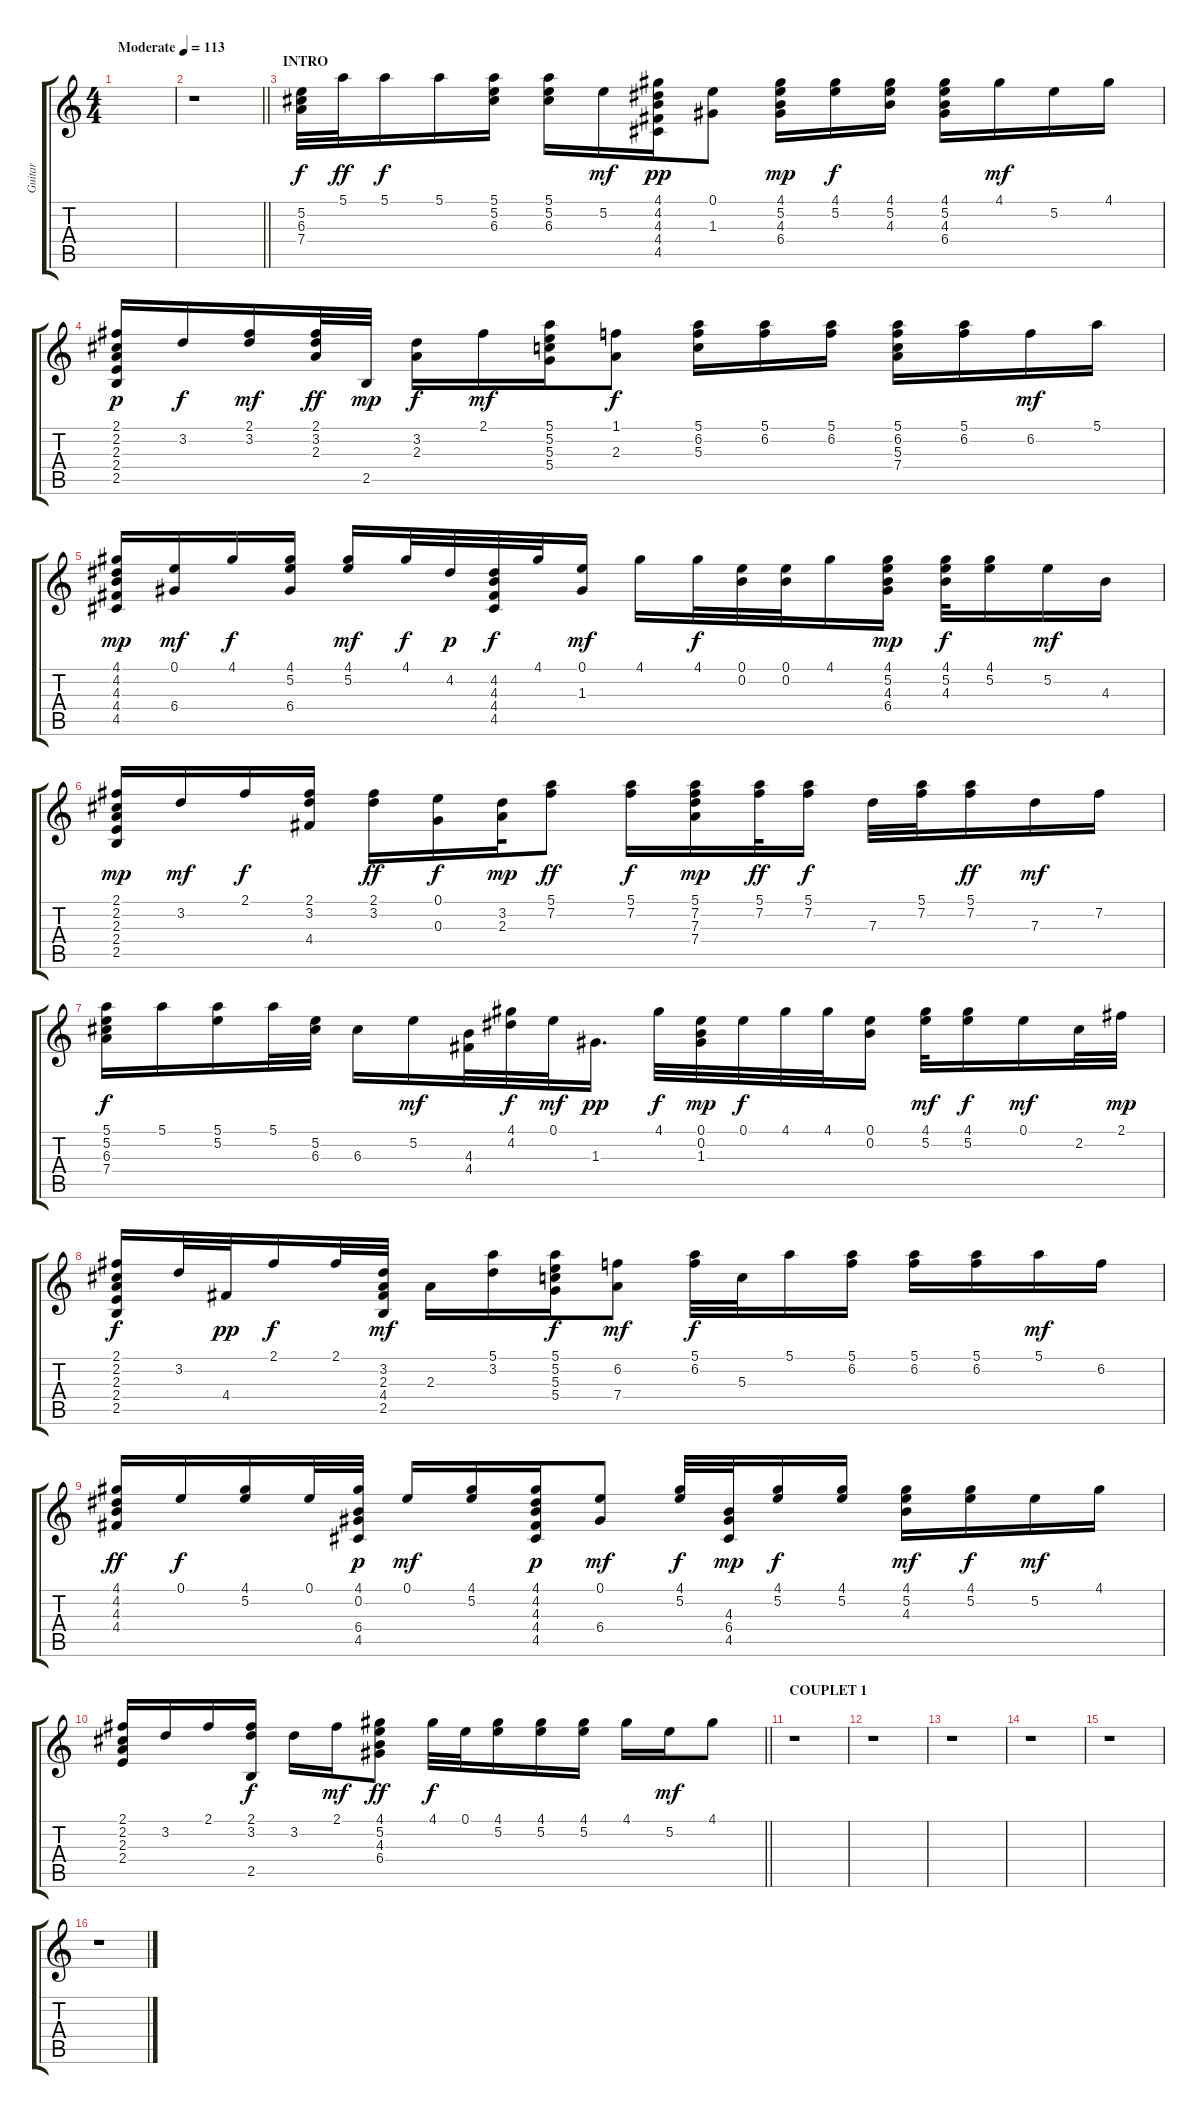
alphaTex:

\track ("Guitar" "Guitar") {instrument electricguitarclean}
\staff {score tabs}
\tuning (E4 B3 G3 D3 A2 E2) {hide}
\ts (4 4)
\tempo (113 "Moderate")
\clef g2
\ks c
|
\barLineRight lightlight
r.1 |
\section ("" "INTRO")
(5.2 6.3 7.4).32 5.1.32{dy ff} 5.1.16{dy f} 5.1.16 (5.1 5.2 6.3).16 (5.1 5.2 6.3).16 5.2.16{dy mf} (4.1 4.2 4.3 4.4 4.5).16{dy pp} (0.1 1.3).8 (4.1 5.2 4.3 6.4).16{dy mp} (4.1 5.2).16{dy f} (4.1 5.2 4.3).16 (4.1 5.2 4.3 6.4).16 4.1.16{dy mf} 5.2.16 4.1.16 |
(2.1 2.2 2.3 2.4 2.5).16{dy p} 3.2.16{dy f} (2.1 3.2).16{dy mf} (2.1 3.2 2.3).32{dy ff} 2.5.32{dy mp} (3.2 2.3).16{dy f} 2.1.16{dy mf} (5.1 5.2 5.3 5.4).16 (1.1 2.3).8{dy f} (5.1 6.2 5.3).16 (5.1 6.2).16 (5.1 6.2).16 (5.1 6.2 5.3 7.4).16 (5.1 6.2).16 6.2.16{dy mf} 5.1.16 |
(4.1 4.2 4.3 4.4 4.5).16{dy mp} (0.1 6.4).16{dy mf} 4.1.16{dy f} (4.1 5.2 6.4).16 (4.1 5.2).16{dy mf} 4.1.32{dy f} 4.2.32{dy p} (4.2 4.3 4.4 4.5).32{dy f} 4.1.32 (0.1 1.3).16{dy mf} 4.1.16 4.1.32{dy f} (0.1 0.2).32 (0.1 0.2).32 4.1.16 (4.1 5.2 4.3 6.4).16{dy mp} (4.1 5.2 4.3).32{dy f} (4.1 5.2).16 5.2.16{dy mf} 4.3.16 |
(2.1 2.2 2.3 2.4 2.5).16{dy mp} 3.2.16{dy mf} 2.1.16{dy f} (2.1 3.2 4.4).16 (2.1 3.2).16{dy ff} (0.1 0.3).16{dy f} (3.2 2.3).32{dy mp} (5.1 7.2).8{dy ff} (5.1 7.2).16{dy f} (5.1 7.2 7.3 7.4).16{dy mp} (5.1 7.2).32{dy ff} (5.1 7.2).16{dy f} 7.3.32 (5.1 7.2).32 (5.1 7.2).16{dy ff} 7.3.16{dy mf} 7.2.16 |
(5.1 5.2 6.3 7.4).16{dy f} 5.1.16 (5.1 5.2).16 5.1.32 (5.2 6.3).32 6.3.16 5.2.16{dy mf} (4.3 4.4).32 (4.1 4.2).32{dy f} 0.1.32{dy mf} 1.3.16{d dy pp} 4.1.32{dy f} (0.1 0.2 1.3).32{dy mp} 0.1.32{dy f} 4.1.32 4.1.32 (0.1 0.2).16 (4.1 5.2).32{dy mf} (4.1 5.2).16{dy f} 0.1.16{dy mf} 2.2.32 2.1.32{dy mp} |
(2.1 2.2 2.3 2.4 2.5).16{dy f} 3.2.32 4.4.32{dy pp} 2.1.16{dy f} 2.1.32 (3.2 2.3 4.4 2.5).32{dy mf} 2.3.16 (5.1 3.2).16 (5.1 5.2 5.3 5.4).16{dy f} (6.2 7.4).8{dy mf} (5.1 6.2).32{dy f} 5.3.32 5.1.16 (5.1 6.2).16 (5.1 6.2).16 (5.1 6.2).16 5.1.16{dy mf} 6.2.16 |
(4.1 4.2 4.3 4.4).16{dy ff} 0.1.16{dy f} (4.1 5.2).16 0.1.32 (4.1 0.2 6.4 4.5).32{dy p} 0.1.16{dy mf} (4.1 5.2).16 (4.1 4.2 4.3 4.4 4.5).16{dy p} (0.1 6.4).8{dy mf} (4.1 5.2).32{dy f} (4.3 6.4 4.5).32{dy mp} (4.1 5.2).16{dy f} (4.1 5.2).16 (4.1 5.2 4.3).16{dy mf} (4.1 5.2).16{dy f} 5.2.16{dy mf} 4.1.16 |
\barLineRight lightlight
(2.1 2.2 2.3 2.4).16 3.2.16 2.1.16 (2.1 3.2 2.5).16{dy f} 3.2.16 2.1.16{dy mf} (4.1 5.2 4.3 6.4).8{dy ff} 4.1.32{dy f} 0.1.32 (4.1 5.2).16 (4.1 5.2).16 (4.1 5.2).16 4.1.16 5.2.16{dy mf} 4.1.8 |
\section ("" "COUPLET 1")
r.1 |
r.1 |
r.1 |
r.1 |
r.1 |
r.1
